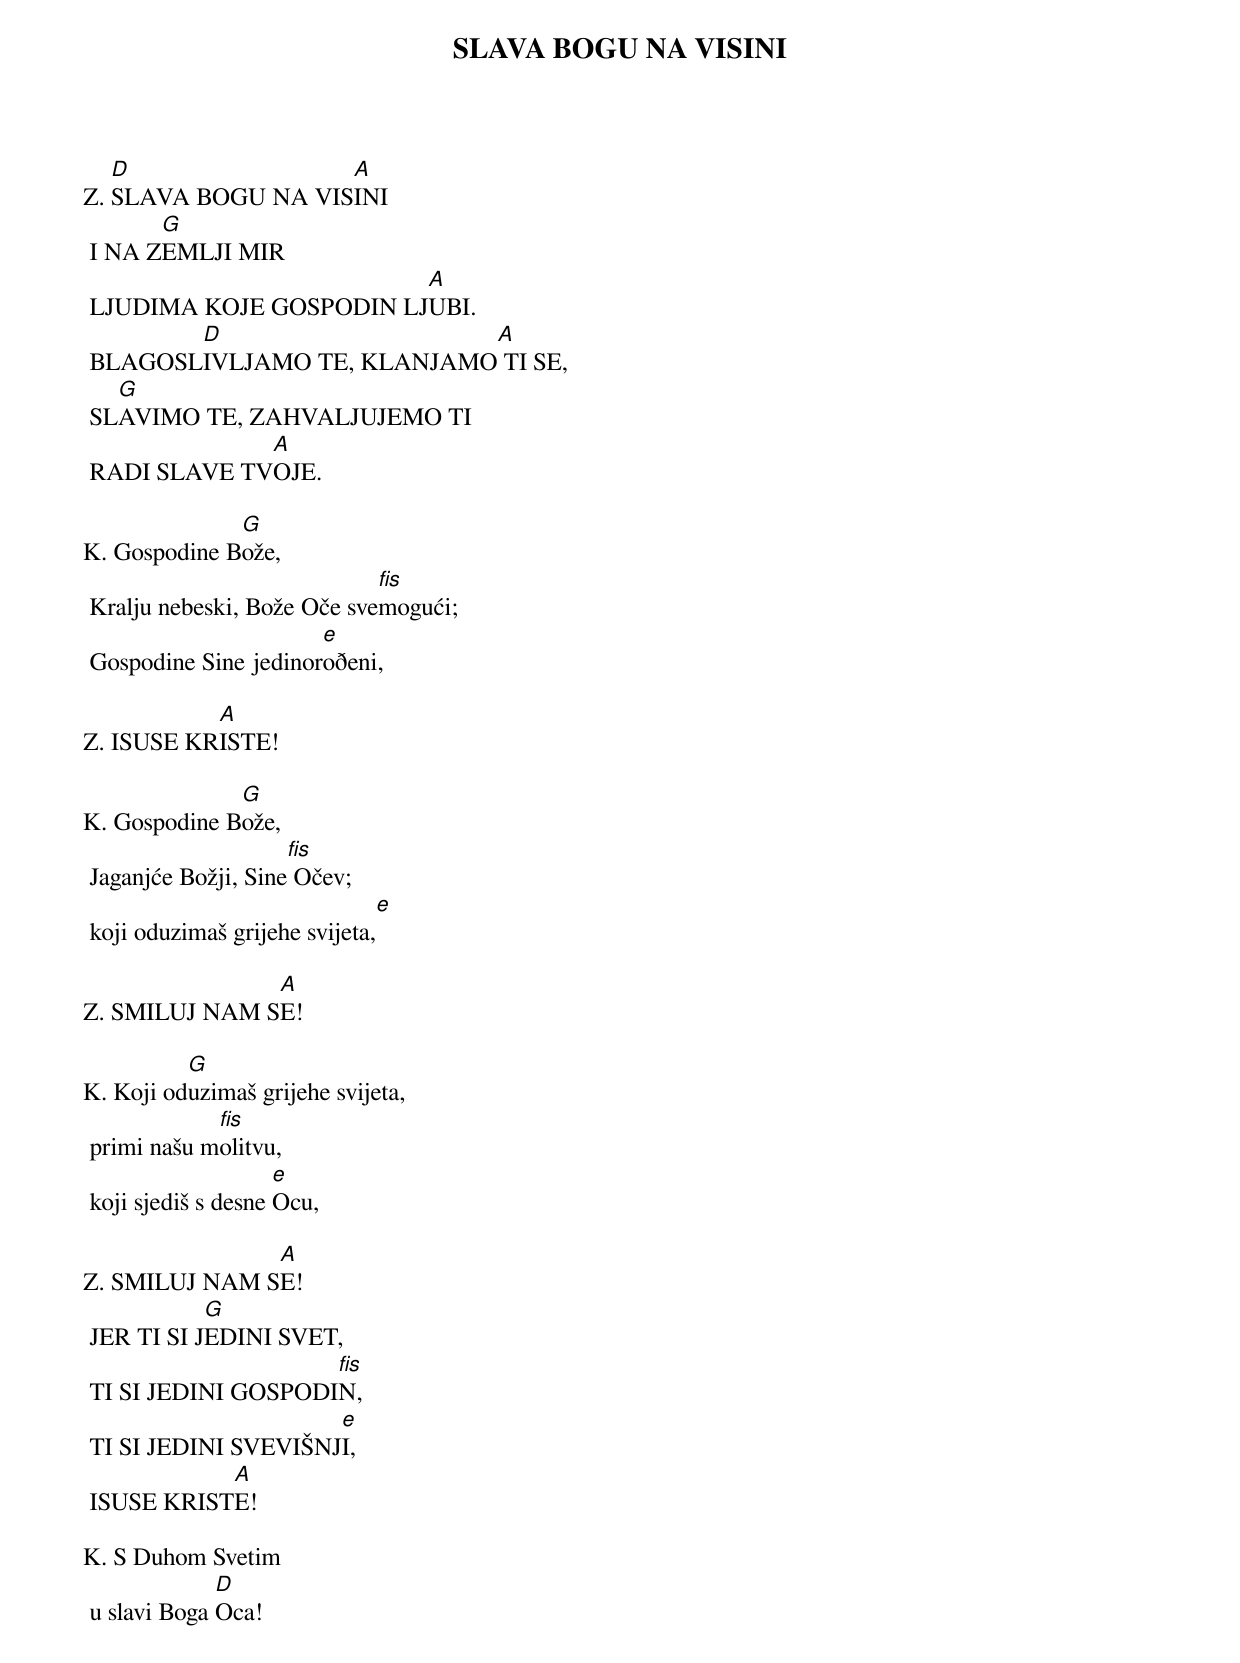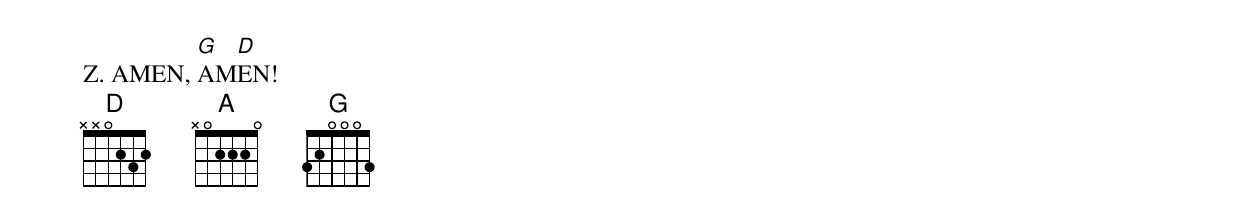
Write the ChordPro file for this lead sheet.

{title: SLAVA BOGU NA VISINI}

Z.	[D]SLAVA BOGU NA VIS[A]INI
	I NA Z[G]EMLJI MIR
	LJUDIMA KOJE GOSPODIN LJ[A]UBI.
	BLAGOSL[D]IVLJAMO TE, KLANJAMO[A] TI SE,
	SL[G]AVIMO TE, ZAHVALJUJEMO TI
	RADI SLAVE TV[A]OJE.

K.	Gospodine B[G]ože,
	Kralju nebeski, Bože Oče sve[fis]mogući;
	Gospodine Sine jedinor[e]oðeni,

Z.	ISUSE KR[A]ISTE!

K.	Gospodine B[G]ože,
	Jaganjće Božji, Sine[fis] Očev;
	koji oduzimaš grijehe svijeta,[e]

Z.	SMILUJ NAM S[A]E!

K.	Koji od[G]uzimaš grijehe svijeta,
	primi našu m[fis]olitvu,
	koji sjediš s desne [e]Ocu,

Z.	SMILUJ NAM S[A]E!
	JER TI SI J[G]EDINI SVET,
	TI SI JEDINI GOSPODI[fis]N,
	TI SI JEDINI SVEVIŠNJ[e]I,
	ISUSE KRIST[A]E!

K.	S Duhom Svetim
	u slavi Boga [D]Oca!

Z.	AMEN, [G]AM[D]EN!
